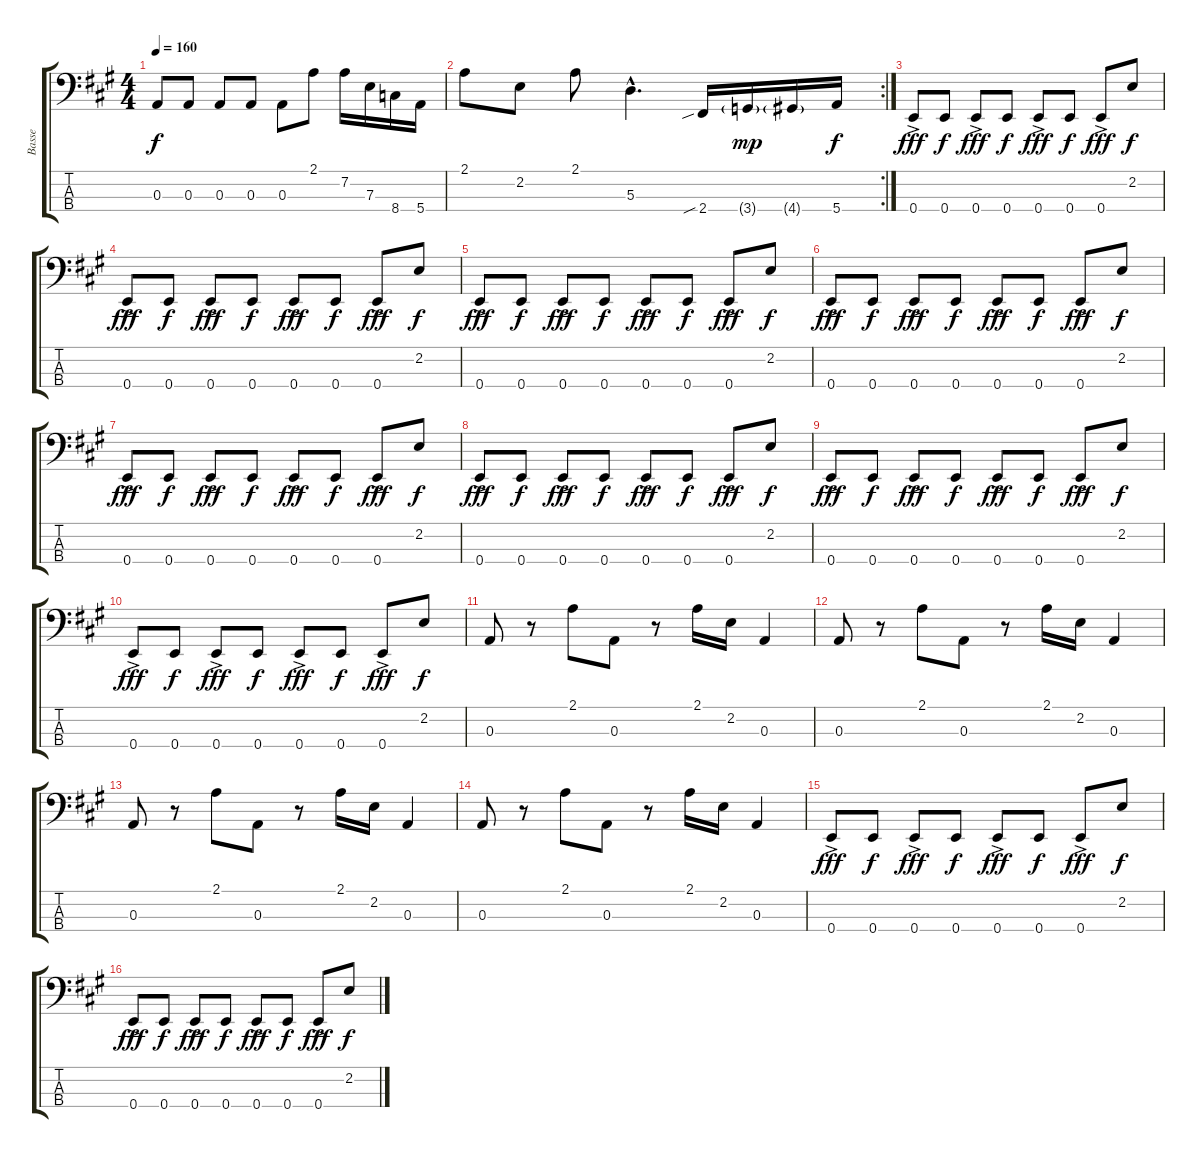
\track ("Basse" "Basse") {instrument electricbasspick}
\staff {score tabs}
\tuning (G2 D2 A1 E1) {hide}
\ts (4 4)
\tempo 160
\clef f4
\ks a
0.3.8{dy f} 0.3.8 0.3.8 0.3.8 0.3.8 2.1.8 7.2.16 7.3.16 8.4.16 5.4.16 |
\rc 2
2.1.8 2.2.8 2.1.8 5.3{hac}.4{d} 2.4{sib}.16 3.4{g}.16{dy mp} 4.4{g}.16 5.4.16{dy f} |
0.4{ac}.8{dy fff} 0.4.8{dy f} 0.4{ac}.8{dy fff} 0.4.8{dy f} 0.4{ac}.8{dy fff} 0.4.8{dy f} 0.4{ac}.8{dy fff} 2.2.8{dy f} |
0.4{ac}.8{dy fff} 0.4.8{dy f} 0.4{ac}.8{dy fff} 0.4.8{dy f} 0.4{ac}.8{dy fff} 0.4.8{dy f} 0.4{ac}.8{dy fff} 2.2.8{dy f} |
0.4{ac}.8{dy fff} 0.4.8{dy f} 0.4{ac}.8{dy fff} 0.4.8{dy f} 0.4{ac}.8{dy fff} 0.4.8{dy f} 0.4{ac}.8{dy fff} 2.2.8{dy f} |
0.4{ac}.8{dy fff} 0.4.8{dy f} 0.4{ac}.8{dy fff} 0.4.8{dy f} 0.4{ac}.8{dy fff} 0.4.8{dy f} 0.4{ac}.8{dy fff} 2.2.8{dy f} |
0.4{ac}.8{dy fff} 0.4.8{dy f} 0.4{ac}.8{dy fff} 0.4.8{dy f} 0.4{ac}.8{dy fff} 0.4.8{dy f} 0.4{ac}.8{dy fff} 2.2.8{dy f} |
0.4{ac}.8{dy fff} 0.4.8{dy f} 0.4{ac}.8{dy fff} 0.4.8{dy f} 0.4{ac}.8{dy fff} 0.4.8{dy f} 0.4{ac}.8{dy fff} 2.2.8{dy f} |
0.4{ac}.8{dy fff} 0.4.8{dy f} 0.4{ac}.8{dy fff} 0.4.8{dy f} 0.4{ac}.8{dy fff} 0.4.8{dy f} 0.4{ac}.8{dy fff} 2.2.8{dy f} |
0.4{ac}.8{dy fff} 0.4.8{dy f} 0.4{ac}.8{dy fff} 0.4.8{dy f} 0.4{ac}.8{dy fff} 0.4.8{dy f} 0.4{ac}.8{dy fff} 2.2.8{dy f} |
0.3.8 r.8 2.1.8 0.3.8 r.8 2.1.16 2.2.16 0.3.4 |
0.3.8 r.8 2.1.8 0.3.8 r.8 2.1.16 2.2.16 0.3.4 |
0.3.8 r.8 2.1.8 0.3.8 r.8 2.1.16 2.2.16 0.3.4 |
0.3.8 r.8 2.1.8 0.3.8 r.8 2.1.16 2.2.16 0.3.4 |
0.4{ac}.8{dy fff} 0.4.8{dy f} 0.4{ac}.8{dy fff} 0.4.8{dy f} 0.4{ac}.8{dy fff} 0.4.8{dy f} 0.4{ac}.8{dy fff} 2.2.8{dy f} |
0.4{ac}.8{dy fff} 0.4.8{dy f} 0.4{ac}.8{dy fff} 0.4.8{dy f} 0.4{ac}.8{dy fff} 0.4.8{dy f} 0.4{ac}.8{dy fff} 2.2.8{dy f}
